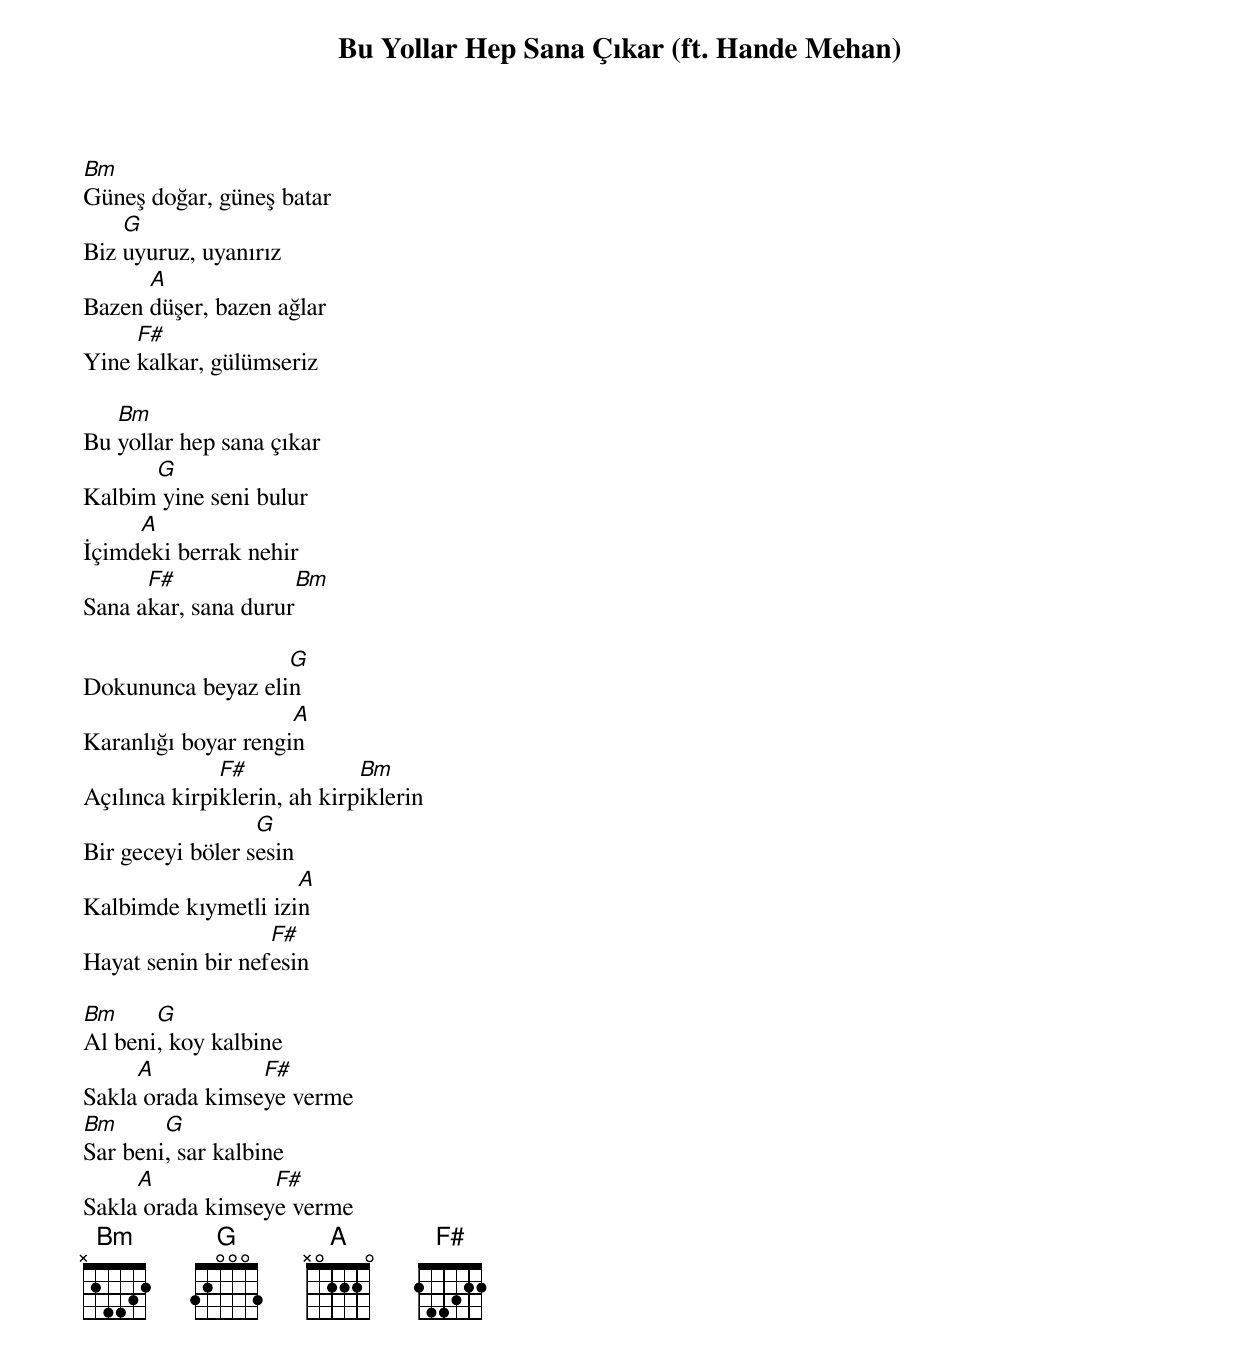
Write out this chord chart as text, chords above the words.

{title: Bu Yollar Hep Sana Çıkar (ft. Hande Mehan)}
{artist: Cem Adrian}

Bm
Güneş doğar, güneş batar
    G
Biz uyuruz, uyanırız
      A
Bazen düşer, bazen ağlar
     F#
Yine kalkar, gülümseriz

   Bm
Bu yollar hep sana çıkar
      G
Kalbim yine seni bulur
     A
İçimdeki berrak nehir
      F#             Bm
Sana akar, sana durur

                   G
Dokununca beyaz elin
                     A
Karanlığı boyar rengin
              F#             Bm
Açılınca kirpiklerin, ah kirpiklerin
                  G
Bir geceyi böler sesin
                     A
Kalbimde kıymetli izin
                   F#
Hayat senin bir nefesin

Bm     G
Al beni, koy kalbine
     A           F#
Sakla orada kimseye verme
Bm      G
Sar beni, sar kalbine
     A            F#
Sakla orada kimseye verme
